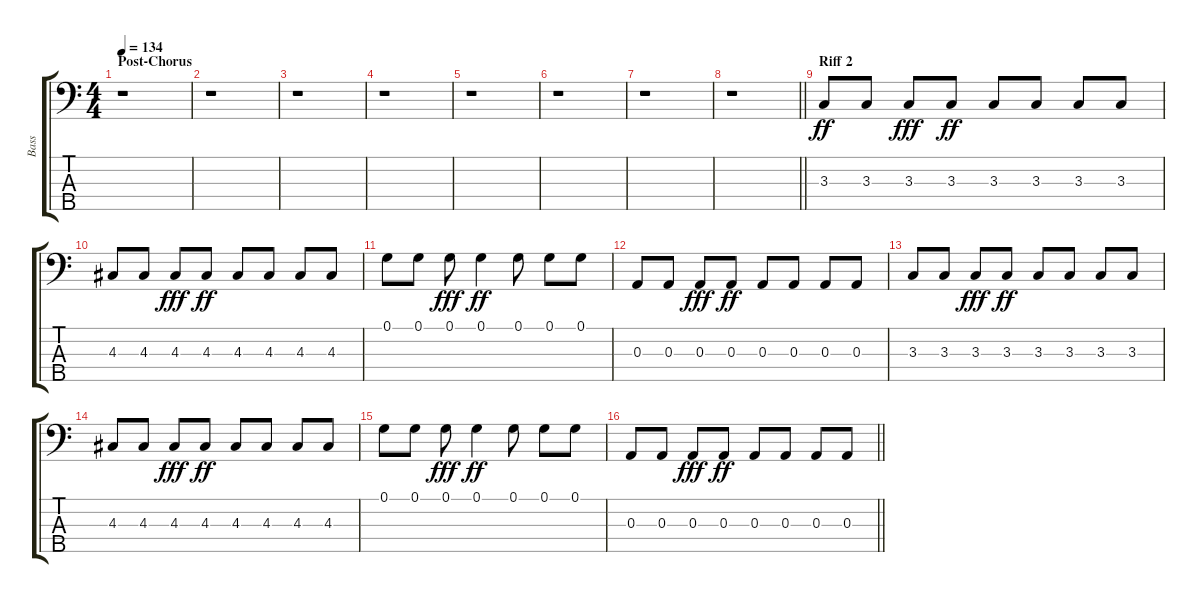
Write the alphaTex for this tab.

\track ("Bass" "Bass") {instrument electricbasspick}
\staff {score tabs}
\tuning (G2 D2 A1 E1 A0) {hide}
\ts (4 4)
\section ("" "Post-Chorus")
\tempo 134
\clef f4
\ks c
r.1{dy fff} |
r.1 |
r.1 |
r.1 |
r.1 |
r.1 |
r.1 |
\barLineRight lightlight
r.1 |
\section ("" "Riff 2")
3.3.8{dy ff} 3.3.8 3.3.8{dy fff} 3.3.8{dy ff} 3.3.8 3.3.8 3.3.8 3.3.8 |
4.3.8 4.3.8 4.3.8{dy fff} 4.3.8{dy ff} 4.3.8 4.3.8 4.3.8 4.3.8 |
0.1.8 0.1.8 0.1.8{dy fff} 0.1.4{dy ff} 0.1.8 0.1.8 0.1.8 |
0.3.8 0.3.8 0.3.8{dy fff} 0.3.8{dy ff} 0.3.8 0.3.8 0.3.8 0.3.8 |
3.3.8 3.3.8 3.3.8{dy fff} 3.3.8{dy ff} 3.3.8 3.3.8 3.3.8 3.3.8 |
4.3.8 4.3.8 4.3.8{dy fff} 4.3.8{dy ff} 4.3.8 4.3.8 4.3.8 4.3.8 |
0.1.8 0.1.8 0.1.8{dy fff} 0.1.4{dy ff} 0.1.8 0.1.8 0.1.8 |
\barLineRight lightlight
0.3.8 0.3.8 0.3.8{dy fff} 0.3.8{dy ff} 0.3.8 0.3.8 0.3.8 0.3.8
